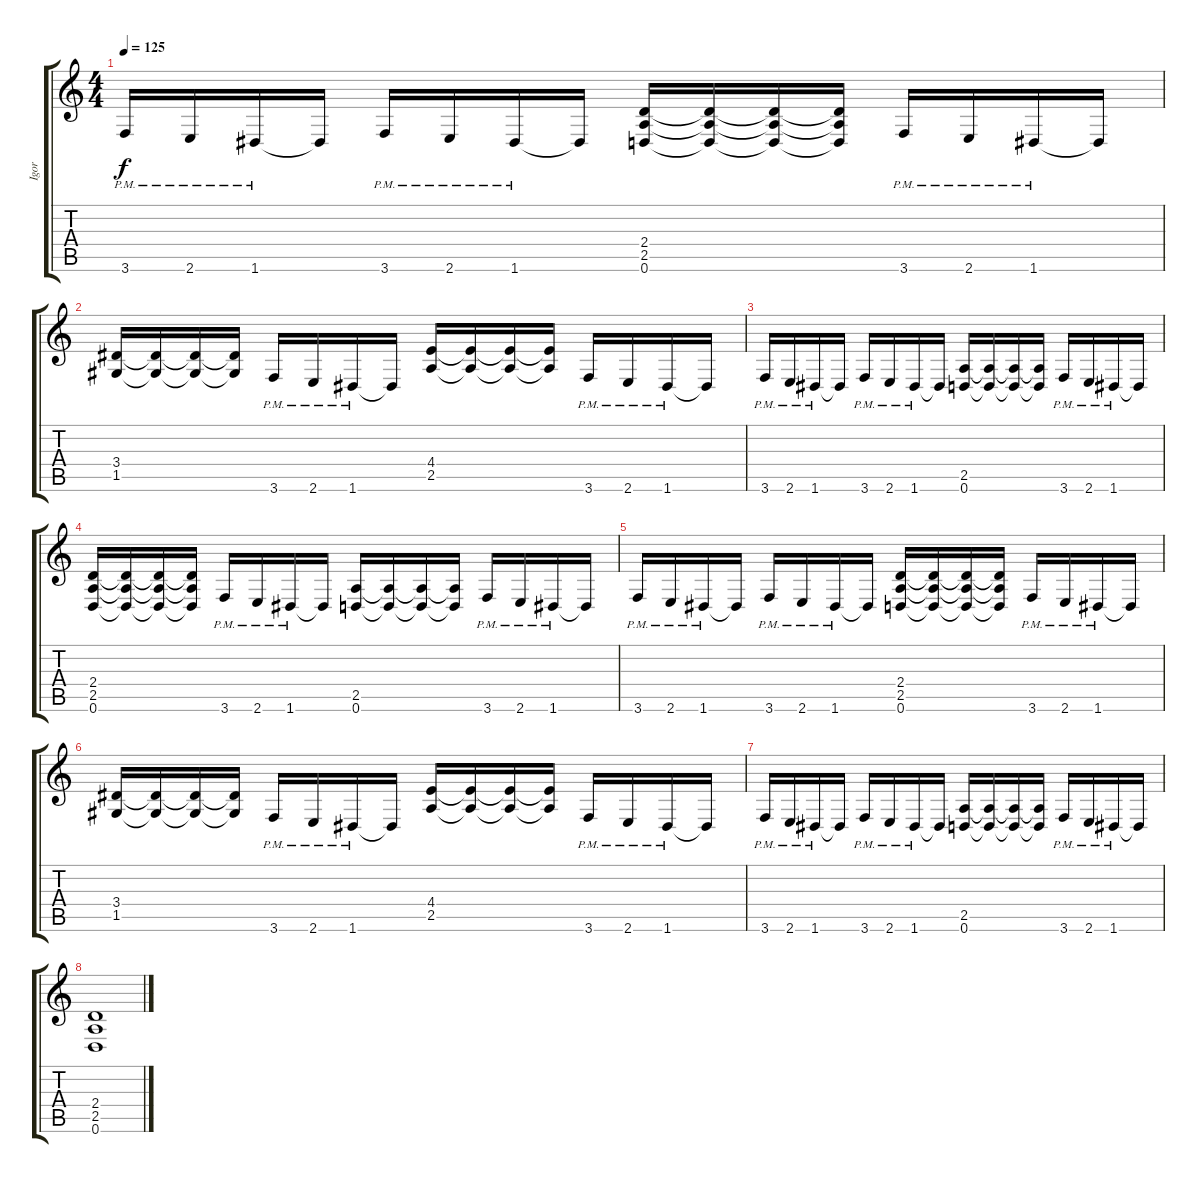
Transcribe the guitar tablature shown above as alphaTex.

\track ("Igor" "Igor") {instrument overdrivenguitar}
\staff {score tabs}
\tuning (D4 A3 F3 C3 G2 D2) {hide}
\ts (4 4)
\tempo 125
\clef g2
\ks c
3.6{pm}.16{dy f} 2.6{pm}.16 1.6{pm}.16 1.6{t}.16 3.6{pm}.16 2.6{pm}.16 1.6{pm}.16 1.6{t}.16 (2.4 2.5 0.6).16 (2.4{t} 2.5{t} 0.6{t}).16 (2.4{t} 2.5{t} 0.6{t}).16 (2.4{t} 2.5{t} 0.6{t}).16 3.6{pm}.16 2.6{pm}.16 1.6{pm}.16 1.6{t}.16 |
(3.4 1.5).16 (3.4{t} 1.5{t}).16 (3.4{t} 1.5{t}).16 (3.4{t} 1.5{t}).16 3.6{pm}.16 2.6{pm}.16 1.6{pm}.16 1.6{t}.16 (4.4 2.5).16 (4.4{t} 2.5{t}).16 (4.4{t} 2.5{t}).16 (4.4{t} 2.5{t}).16 3.6{pm}.16 2.6{pm}.16 1.6{pm}.16 1.6{t}.16 |
3.6{pm}.16 2.6{pm}.16 1.6{pm}.16 1.6{t}.16 3.6{pm}.16 2.6{pm}.16 1.6{pm}.16 1.6{t}.16 (2.5 0.6).16 (2.5{t} 0.6{t}).16 (2.5{t} 0.6{t}).16 (2.5{t} 0.6{t}).16 3.6{pm}.16 2.6{pm}.16 1.6{pm}.16 1.6{t}.16 |
(2.4 2.5 0.6).16 (2.4{t} 2.5{t} 0.6{t}).16 (2.4{t} 2.5{t} 0.6{t}).16 (2.4{t} 2.5{t} 0.6{t}).16 3.6{pm}.16 2.6{pm}.16 1.6{pm}.16 1.6{t}.16 (2.5 0.6).16 (2.5{t} 0.6{t}).16 (2.5{t} 0.6{t}).16 (2.5{t} 0.6{t}).16 3.6{pm}.16 2.6{pm}.16 1.6{pm}.16 1.6{t}.16 |
3.6{pm}.16 2.6{pm}.16 1.6{pm}.16 1.6{t}.16 3.6{pm}.16 2.6{pm}.16 1.6{pm}.16 1.6{t}.16 (2.4 2.5 0.6).16 (2.4{t} 2.5{t} 0.6{t}).16 (2.4{t} 2.5{t} 0.6{t}).16 (2.4{t} 2.5{t} 0.6{t}).16 3.6{pm}.16 2.6{pm}.16 1.6{pm}.16 1.6{t}.16 |
(3.4 1.5).16 (3.4{t} 1.5{t}).16 (3.4{t} 1.5{t}).16 (3.4{t} 1.5{t}).16 3.6{pm}.16 2.6{pm}.16 1.6{pm}.16 1.6{t}.16 (4.4 2.5).16 (4.4{t} 2.5{t}).16 (4.4{t} 2.5{t}).16 (4.4{t} 2.5{t}).16 3.6{pm}.16 2.6{pm}.16 1.6{pm}.16 1.6{t}.16 |
3.6{pm}.16 2.6{pm}.16 1.6{pm}.16 1.6{t}.16 3.6{pm}.16 2.6{pm}.16 1.6{pm}.16 1.6{t}.16 (2.5 0.6).16 (2.5{t} 0.6{t}).16 (2.5{t} 0.6{t}).16 (2.5{t} 0.6{t}).16 3.6{pm}.16 2.6{pm}.16 1.6{pm}.16 1.6{t}.16 |
(2.4 2.5 0.6).1
